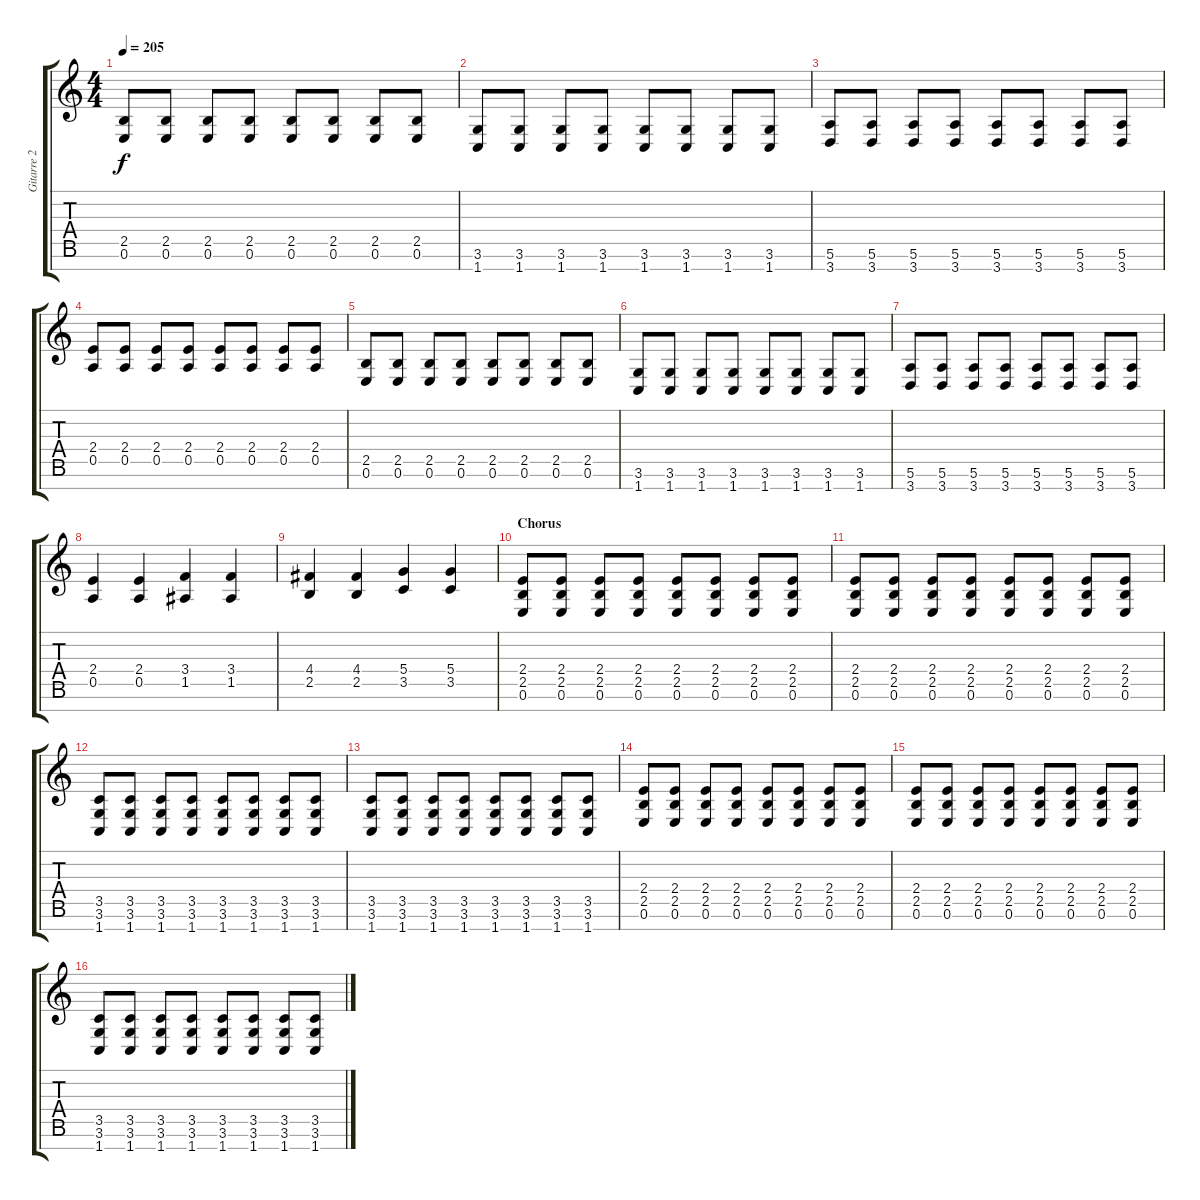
\track ("Gitarre 2 - Farin Urlaub" "Gitarre 2 ") {instrument distortionguitar}
\staff {score tabs}
\tuning (E4 B3 G3 D3 A2 E2 B1) {hide}
\ts (4 4)
\tempo 205
\clef g2
\ks c
(2.5 0.6).8{dy f} (2.5 0.6).8 (2.5 0.6).8 (2.5 0.6).8 (2.5 0.6).8 (2.5 0.6).8 (2.5 0.6).8 (2.5 0.6).8 |
(3.6 1.7).8 (3.6 1.7).8 (3.6 1.7).8 (3.6 1.7).8 (3.6 1.7).8 (3.6 1.7).8 (3.6 1.7).8 (3.6 1.7).8 |
(5.6 3.7).8 (5.6 3.7).8 (5.6 3.7).8 (5.6 3.7).8 (5.6 3.7).8 (5.6 3.7).8 (5.6 3.7).8 (5.6 3.7).8 |
(2.4 0.5).8 (2.4 0.5).8 (2.4 0.5).8 (2.4 0.5).8 (2.4 0.5).8 (2.4 0.5).8 (2.4 0.5).8 (2.4 0.5).8 |
(2.5 0.6).8 (2.5 0.6).8 (2.5 0.6).8 (2.5 0.6).8 (2.5 0.6).8 (2.5 0.6).8 (2.5 0.6).8 (2.5 0.6).8 |
(3.6 1.7).8 (3.6 1.7).8 (3.6 1.7).8 (3.6 1.7).8 (3.6 1.7).8 (3.6 1.7).8 (3.6 1.7).8 (3.6 1.7).8 |
(5.6 3.7).8 (5.6 3.7).8 (5.6 3.7).8 (5.6 3.7).8 (5.6 3.7).8 (5.6 3.7).8 (5.6 3.7).8 (5.6 3.7).8 |
(2.4 0.5).4 (2.4 0.5).4 (3.4 1.5).4 (3.4 1.5).4 |
(4.4 2.5).4 (4.4 2.5).4 (5.4 3.5).4 (5.4 3.5).4 |
\section ("" "Chorus")
(2.4 2.5 0.6).8 (2.4 2.5 0.6).8 (2.4 2.5 0.6).8 (2.4 2.5 0.6).8 (2.4 2.5 0.6).8 (2.4 2.5 0.6).8 (2.4 2.5 0.6).8 (2.4 2.5 0.6).8 |
(2.4 2.5 0.6).8 (2.4 2.5 0.6).8 (2.4 2.5 0.6).8 (2.4 2.5 0.6).8 (2.4 2.5 0.6).8 (2.4 2.5 0.6).8 (2.4 2.5 0.6).8 (2.4 2.5 0.6).8 |
(3.5 3.6 1.7).8 (3.5 3.6 1.7).8 (3.5 3.6 1.7).8 (3.5 3.6 1.7).8 (3.5 3.6 1.7).8 (3.5 3.6 1.7).8 (3.5 3.6 1.7).8 (3.5 3.6 1.7).8 |
(3.5 3.6 1.7).8 (3.5 3.6 1.7).8 (3.5 3.6 1.7).8 (3.5 3.6 1.7).8 (3.5 3.6 1.7).8 (3.5 3.6 1.7).8 (3.5 3.6 1.7).8 (3.5 3.6 1.7).8 |
(2.4 2.5 0.6).8 (2.4 2.5 0.6).8 (2.4 2.5 0.6).8 (2.4 2.5 0.6).8 (2.4 2.5 0.6).8 (2.4 2.5 0.6).8 (2.4 2.5 0.6).8 (2.4 2.5 0.6).8 |
(2.4 2.5 0.6).8 (2.4 2.5 0.6).8 (2.4 2.5 0.6).8 (2.4 2.5 0.6).8 (2.4 2.5 0.6).8 (2.4 2.5 0.6).8 (2.4 2.5 0.6).8 (2.4 2.5 0.6).8 |
(3.5 3.6 1.7).8 (3.5 3.6 1.7).8 (3.5 3.6 1.7).8 (3.5 3.6 1.7).8 (3.5 3.6 1.7).8 (3.5 3.6 1.7).8 (3.5 3.6 1.7).8 (3.5 3.6 1.7).8
